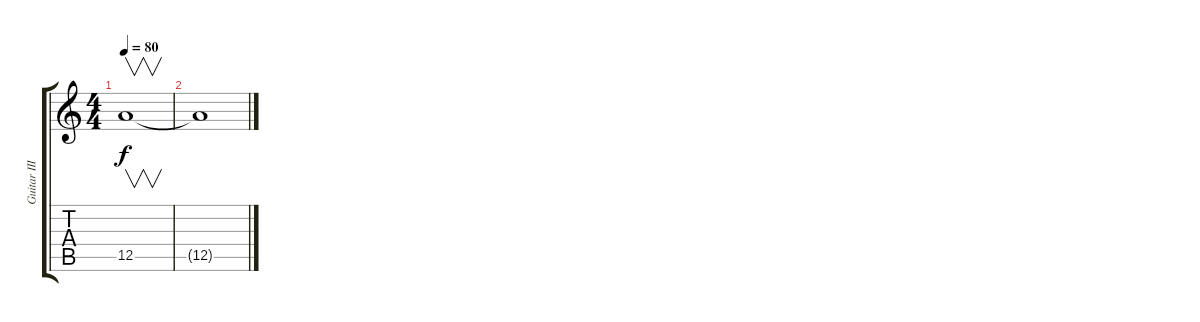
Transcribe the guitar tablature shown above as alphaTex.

\track ("Guitar III" "Guitar III") {instrument distortionguitar}
\staff {score tabs}
\tuning (E4 B3 G3 D3 A2 E2) {hide}
\ts (4 4)
\tempo 80
\clef g2
\ks c
12.5.1{v dy f} |
12.5{t}.1{volume 0}
